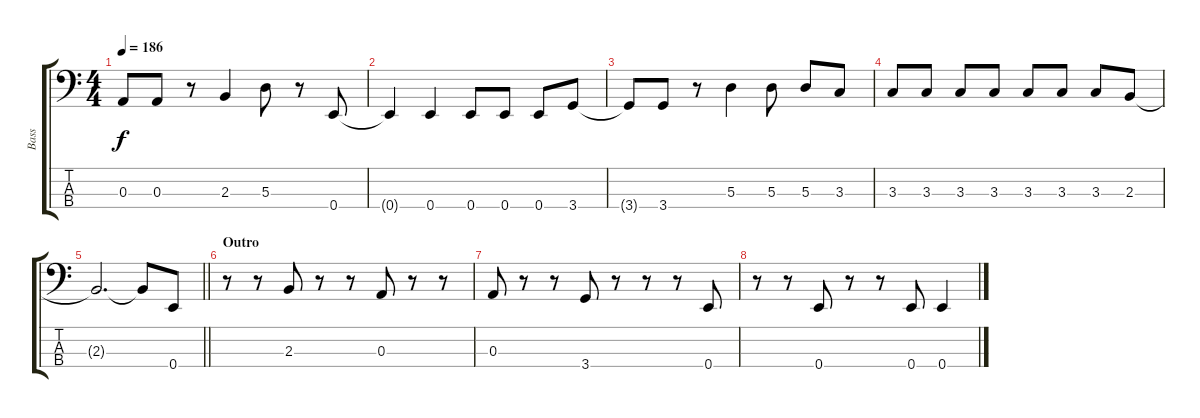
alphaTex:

\track ("Bass" "Bass") {instrument electricbasspick}
\staff {score tabs}
\tuning (G2 D2 A1 E1) {hide}
\ts (4 4)
\tempo 186
\clef f4
\ks c
0.3{t}.8{dy f} 0.3.8 r.8 2.3.4 5.3.8 r.8 0.4.8 |
0.4{t}.4 0.4.4 0.4.8 0.4.8 0.4.8 3.4.8 |
3.4{t}.8 3.4.8 r.8 5.3.4 5.3.8 5.3.8 3.3.8 |
3.3.8 3.3.8 3.3.8 3.3.8 3.3.8 3.3.8 3.3.8 2.3.8 |
\barLineRight lightlight
2.3{t}.2{d} 2.3{t}.8 0.4.8 |
\section ("" "Outro")
r.8 r.8 2.3.8 r.8 r.8 0.3.8 r.8 r.8 |
0.3.8 r.8 r.8 3.4.8 r.8 r.8 r.8 0.4.8 |
r.8 r.8 0.4.8 r.8 r.8 0.4.8 0.4.4
